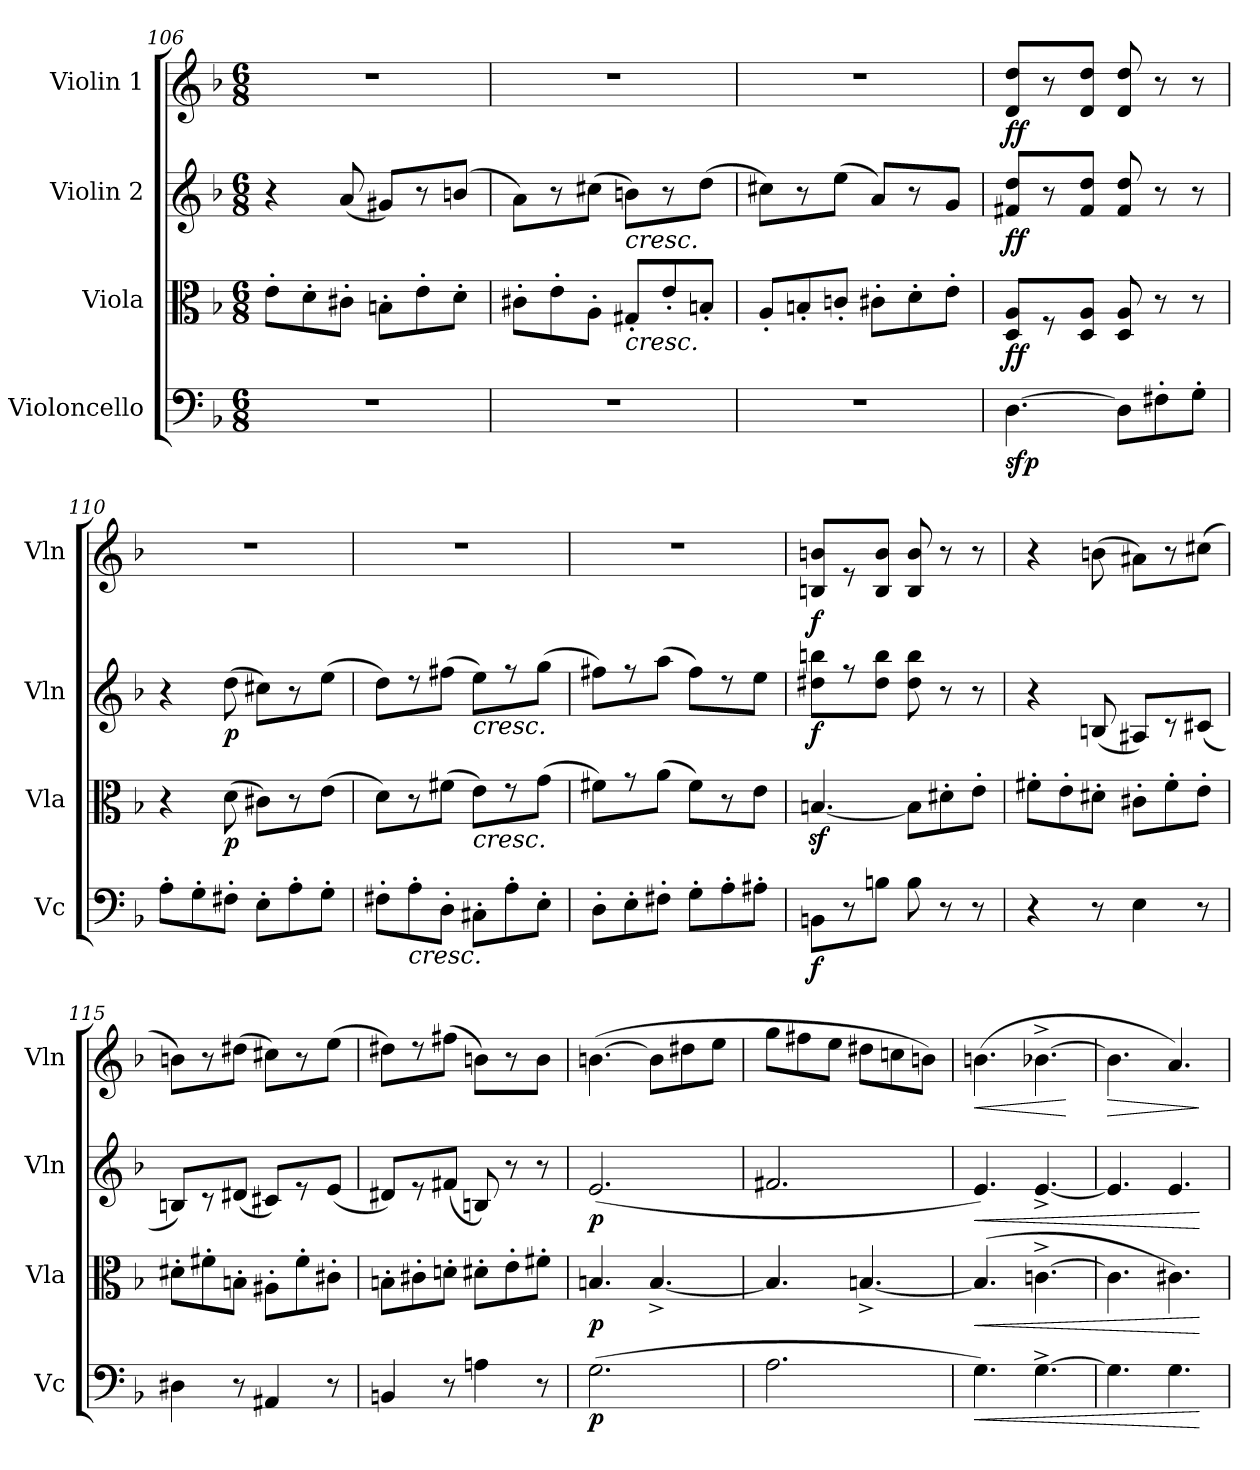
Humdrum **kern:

**kern	**dynam	**kern	**dynam	**kern	**dynam	**kern	**dynam
*part4	*part4	*part3	*part3	*part2	*part2	*part1	*part1
*staff4	*staff4	*staff3	*staff3	*staff2	*staff2	*staff1	*staff1
*I"Violoncello	*	*I"Viola	*	*I"Violin 2	*	*I"Violin 1	*
*I'Vc	*	*I'Vla	*	*I'Vln	*	*I'Vln	*
!!LO:LB:g=z
*clefF4	*	*clefC3	*	*clefG2	*	*clefG2	*
*k[b-]	*	*k[b-]	*	*k[b-]	*	*k[b-]	*
*M6/8	*	*M6/8	*	*M6/8	*	*M6/8	*
=106	=106	=106	=106	=106	=106	=106	=106
2.r	.	8e'\L	.	4r	.	2.r	.
.	.	8d'\	.	.	.	.	.
.	.	8c#X'\J	.	(8a/	.	.	.
.	.	8Bn'\L	.	8g#X/L)	.	.	.
.	.	8e'\	.	8r	.	.	.
.	.	8d'\J	.	(8bn/J	.	.	.
=107	=107	=107	=107	=107	=107	=107	=107
2.r	.	8c#X'\L	.	8a\L)	.	2.r	.
.	.	8e'\	.	8r	.	.	.
.	.	8A'\J	.	(8cc#X\J	.	.	.
!	!	!	!	!LO:TX:b:i:t=cresc.	!	!	!
!	!	!LO:TX:b:i:t=cresc.	!	!	!	!	!
.	.	8G#X'/L	.	8bn\L)	.	.	.
.	.	8e'/	.	8r	.	.	.
.	.	8Bn'/J	.	(8dd\J	.	.	.
!!LO:LB:g=z
=108	=108	=108	=108	=108	=108	=108	=108
2.r	.	8A'/L	.	8cc#X\L)	.	2.r	.
.	.	8Bn'/	.	8r	.	.	.
.	.	8cn'/J	.	(8ee\J	.	.	.
.	.	8c#X'\L	.	8a/L)	.	.	.
.	.	8d'\	.	8r	.	.	.
.	.	8e'\J	.	8g/J	.	.	.
=109	=109	=109	=109	=109	=109	=109	=109
!	!LO:DY:b	!	!LO:DY:b	!	!LO:DY:b	!	!LO:DY:b
[4.D\	sfp	8D/ 8A/L	ff	8f#X/ 8dd/L	ff	8d/ 8dd/L	ff
.	.	8r	.	8r	.	8r	.
.	.	8D/ 8A/J	.	8f#/ 8dd/J	.	8d/ 8dd/J	.
8D\L]	.	8D/ 8A/	.	8f#/ 8dd/	.	8d/ 8dd/	.
8F#X'\	.	8r	.	8r	.	8r	.
8G'\J	.	8r	.	8r	.	8r	.
=110	=110	=110	=110	=110	=110	=110	=110
8A'\L	.	4r	.	4r	.	2.r	.
8G'\	.	.	.	.	.	.	.
!	!	!	!LO:DY:b	!	!LO:DY:b	!	!
8F#X'\J	.	(8d\	p	(8dd\	p	.	.
8E'\L	.	8c#X\L)	.	8cc#X\L)	.	.	.
8A'\	.	8r	.	8r	.	.	.
8G'\J	.	(8e\J	.	(8ee\J	.	.	.
=111	=111	=111	=111	=111	=111	=111	=111
8F#X'\L	.	8d\L)	.	8dd\L)	.	2.r	.
!LO:TX:b:i:t=cresc.	!	!	!	!	!	!	!
8A'\	.	8r	.	8r	.	.	.
8D'\J	.	(8f#X\J	.	(8ff#X\J	.	.	.
!	!	!	!	!LO:TX:b:i:t=cresc.	!	!	!
!	!	!LO:TX:b:i:t=cresc.	!	!	!	!	!
8C#X'\L	.	8e\L)	.	8ee\L)	.	.	.
8A'\	.	8r	.	8r	.	.	.
8E'\J	.	(8g\J	.	(8gg\J	.	.	.
=112	=112	=112	=112	=112	=112	=112	=112
8D'\L	.	8f#X\L)	.	8ff#X\L)	.	2.r	.
8E'\	.	8r	.	8r	.	.	.
8F#X'\J	.	(8a\J	.	(8aa\J	.	.	.
8G'\L	.	8f#\L)	.	8ff#\L)	.	.	.
8A'\	.	8r	.	8r	.	.	.
8A#X'\J	.	8e\J	.	8ee\J	.	.	.
=113	=113	=113	=113	=113	=113	=113	=113
!	!LO:DY:b	!	!	!	!LO:DY:b	!	!LO:DY:b
8BBn\L	f	[4.Bnz</	.	8dd#X\ 8bbn\L	f	8Bn/ 8bn/L	f
8r	.	.	.	8r	.	8r	.
8Bn\J	.	.	.	8dd#\ 8bb\J	.	8B/ 8b/J	.
8B\	.	8B\L]	.	8dd#\ 8bb\	.	8B/ 8b/	.
8r	.	8d#X'\	.	8r	.	8r	.
8r	.	8e'\J	.	8r	.	8r	.
=114	=114	=114	=114	=114	=114	=114	=114
4r	.	8f#X'\L	.	4r	.	4r	.
.	.	8e'\	.	.	.	.	.
8r	.	8d#X'\J	.	(8Bn/	.	(8bn\	.
4E\	.	8c#X'\L	.	8A#X/L)	.	8a#X\L)	.
.	.	8f#'\	.	8r	.	8r	.
8r	.	8e'\J	.	(8c#X/J	.	(8cc#X\J	.
!!LO:LB:g=z
=115	=115	=115	=115	=115	=115	=115	=115
4D#X\	.	8d#X'\L	.	8Bn/L)	.	8bn\L)	.
.	.	8f#X'\	.	8r	.	8r	.
8r	.	8Bn'\J	.	(8d#X/J	.	(8dd#X\J	.
4AA#X/	.	8A#X'\L	.	8c#X/L)	.	8cc#X\L)	.
.	.	8f#'\	.	8r	.	8r	.
8r	.	8c#X'\J	.	(8e/J	.	(8ee\J	.
=116	=116	=116	=116	=116	=116	=116	=116
4BBn/	.	8Bn'\L	.	8d#X/L)	.	8dd#X\L)	.
.	.	8c#X'\	.	8r	.	8r	.
8r	.	8dn'\J	.	(8f#X/J	.	(8ff#X\J	.
4An\	.	8d#X'\L	.	8Bn/)	.	8bn\L)	.
.	.	8e'\	.	8r	.	8r	.
8r	.	8f#X'\J	.	8r	.	8b\J	.
!!LO:LB:g=z
=117	=117	=117	=117	=117	=117	=117	=117
!	!LO:DY:b	!	!LO:DY:b	!	!LO:DY:b	!	!LO:DY:b
!	!	!	!	!	!	!	!LO:DY:n=1:b
(2.G\	p	4.Bn/	p	(<2.e/	p	([4.bn\	p other-dynamics
.	.	[4.B^>/	.	.	.	8b\L]	.
.	.	.	.	.	.	8dd#X\	.
.	.	.	.	.	.	8ee\J	.
=118	=118	=118	=118	=118	=118	=118	=118
2.A\	.	4.B/]	.	2.f#X/	.	8gg\L	.
.	.	.	.	.	.	8ff#X\	.
.	.	.	.	.	.	8ee\J	.
.	.	[4.Bn^>/	.	.	.	8dd#X\L	.
.	.	.	.	.	.	8ccn\	.
.	.	.	.	.	.	8bn\J)	.
=119	=119	=119	=119	=119	=119	=119	=119
!	!LO:HP:b	!	!LO:HP:b	!	!LO:HP:b	!	!LO:HP:b
4.G\)	<	(4.B/]	<	4.e/)	<	(4.bn\	<
[4.G^\	.	[4.cn^\	.	[4.e^>/	.	[4.b-X^\	.
.	.	.	.	.	.	.	[
=120	=120	=120	=120	=120	=120	=120	=120
!	!	!	!	!	!	!	!LO:HP:b
4.G\]	.	4.c\]	.	4.e/]	.	4.b-\]	>
4.G\	.	4.c#X\)	.	4.e/	.	4.a/)	.
.	[	.	[	.	[	.	]
=	=	=	=	=	=	=	=
*-	*-	*-	*-	*-	*-	*-	*-
